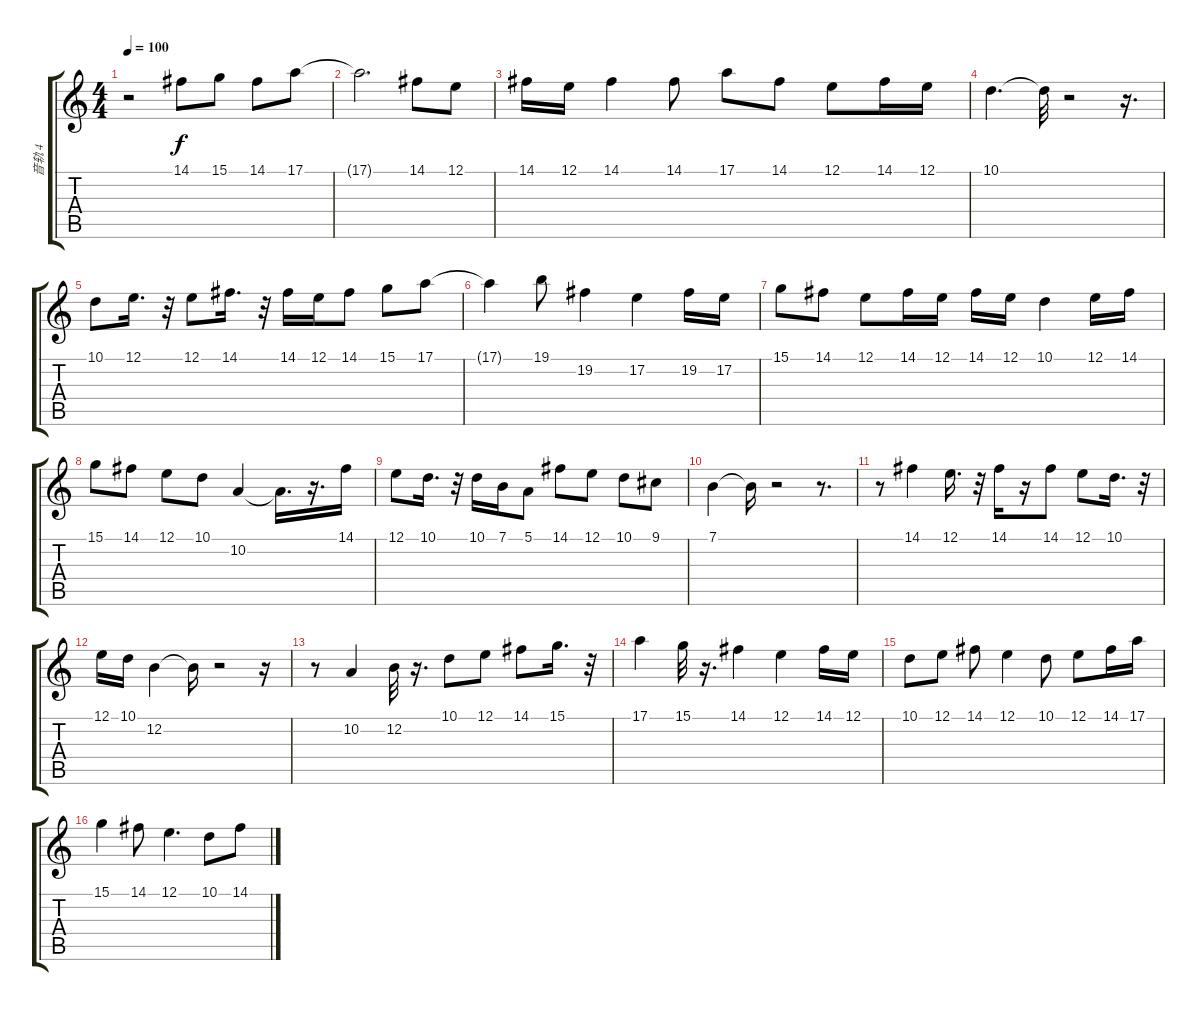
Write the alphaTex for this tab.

\track ("音轨 4" "音轨 4") {instrument flute}
\staff {score tabs}
\tuning (E4 B3 G3 D3 A2 E2) {hide}
\ts (4 4)
\tempo 100
\clef g2
\ks c
r.2{dy f} 14.1.8 15.1.8 14.1.8 17.1.8 |
17.1{t}.2{d} 14.1.8{txt ""} 12.1.8 |
14.1.16 12.1.16 14.1.4 14.1.8 17.1.8 14.1.8 12.1.8 14.1.16 12.1.16 |
10.1.4{d} 10.1{t}.32 r.2 r.16{d} |
10.1.8 12.1.16{d} r.32 12.1.8 14.1.16{d} r.32 14.1.16 12.1.16 14.1.8 15.1.8 17.1.8 |
17.1{t}.4 19.1.8 19.2.4 17.2.4 19.2.16 17.2.16 |
15.1.8 14.1.8 12.1.8 14.1.16 12.1.16 14.1.16 12.1.16 10.1.4 12.1.16 14.1.16 |
15.1.8 14.1.8 12.1.8 10.1.8 10.2.4 10.2{t}.16{d} r.16{d} 14.1.16 |
12.1.8 10.1.16{d} r.32 10.1.16 7.1.16 5.1.8 14.1.8 12.1.8 10.1.8 9.1.8 |
7.1.4 7.1{t}.16 r.2 r.8{d} |
r.8 14.1.4 12.1.16{d} r.32 14.1.16 r.16 14.1.8 12.1.8 10.1.16{d} r.32 |
12.1.16 10.1.16 12.2.4 12.2{t}.16 r.2 r.16 |
r.8 10.2.4 12.2.32 r.16{d} 10.1.8 12.1.8 14.1.8 15.1.16{d} r.32 |
17.1.4 15.1.32 r.16{d} 14.1.4 12.1.4 14.1.16 12.1.16 |
10.1.8 12.1.8 14.1.8 12.1.4 10.1.8 12.1.8 14.1.16 17.1.16 |
15.1.4 14.1.8 12.1.4{d} 10.1.8 14.1.8
